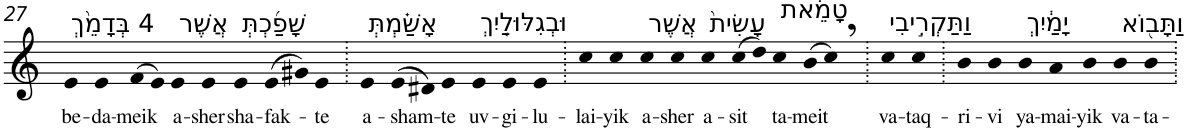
**kern	**text
*part1	*part1
*staff1	*staff1
*I"Piano	*
*I'Pno	*
!!LO:PB:g=z
*clefG2	*
*k[]	*
=27	=27
!LO:TX:a:t=4 בְּדָמֵ֨ךְ	!
!	!LO:LY:b
4e	be-
!	!LO:LY:b
4e	-da-
!	!LO:LY:b
(>8f	-meik
8e)	.
!LO:TX:a:t=אֲשֶׁר	!
!	!LO:LY:b
4e	a-
!	!LO:LY:b
4e	-sher
!LO:TX:a:t=שָׁפַ֜כְתְּ	!
!	!LO:LY:b
4e	sha-
!	!LO:LY:b
(>8e	-fak-
8g#X)	.
!	!LO:LY:b
4e	-te
=28.	=28.
!LO:TX:a:t=אָשַׁ֗מְתְּ	!
!	!LO:LY:b
4e	a-
!	!LO:LY:b
(>8e	-sham-
8d#X)	.
!	!LO:LY:b
4e	-te
!LO:TX:a:t=וּבְגִלּוּלַ֤יִךְ	!
!	!LO:LY:b
4e	uv-
!	!LO:LY:b
4e	-gi-
!	!LO:LY:b
4e	-lu-
=29.	=29.
!	!LO:LY:b
4cc	-lai-
!	!LO:LY:b
4cc	-yik
!LO:TX:a:t=אֲשֶׁר	!
!	!LO:LY:b
4cc	a-
!	!LO:LY:b
4cc	-sher
!LO:TX:a:t=עָשִׂית֙	!
!	!LO:LY:b
4cc	a-
!	!LO:LY:b
(>8cc	-sit
8dd)	.
!LO:TX:a:t=טָמֵ֔את	!
!	!LO:LY:b
4cc	ta-
!	!LO:LY:b
(>8b	-meit
8cc,)	.
=30.	=30.
!LO:TX:a:t=וַתַּקְרִ֣יבִי	!
!	!LO:LY:b
4cc	va-
!	!LO:LY:b
4cc	-taq-
=31.	=31.
!	!LO:LY:b
4b	-ri-
!	!LO:LY:b
4b	-vi
!LO:TX:a:t=יָמַ֔יִךְ	!
!	!LO:LY:b
4b	ya-
!	!LO:LY:b
4a	-mai-
!	!LO:LY:b
4b	-yik
!LO:TX:a:t=וַתָּב֖וֹא	!
!	!LO:LY:b
4b	va-
!	!LO:LY:b
4b	-ta-
=.	=.
*-	*-
